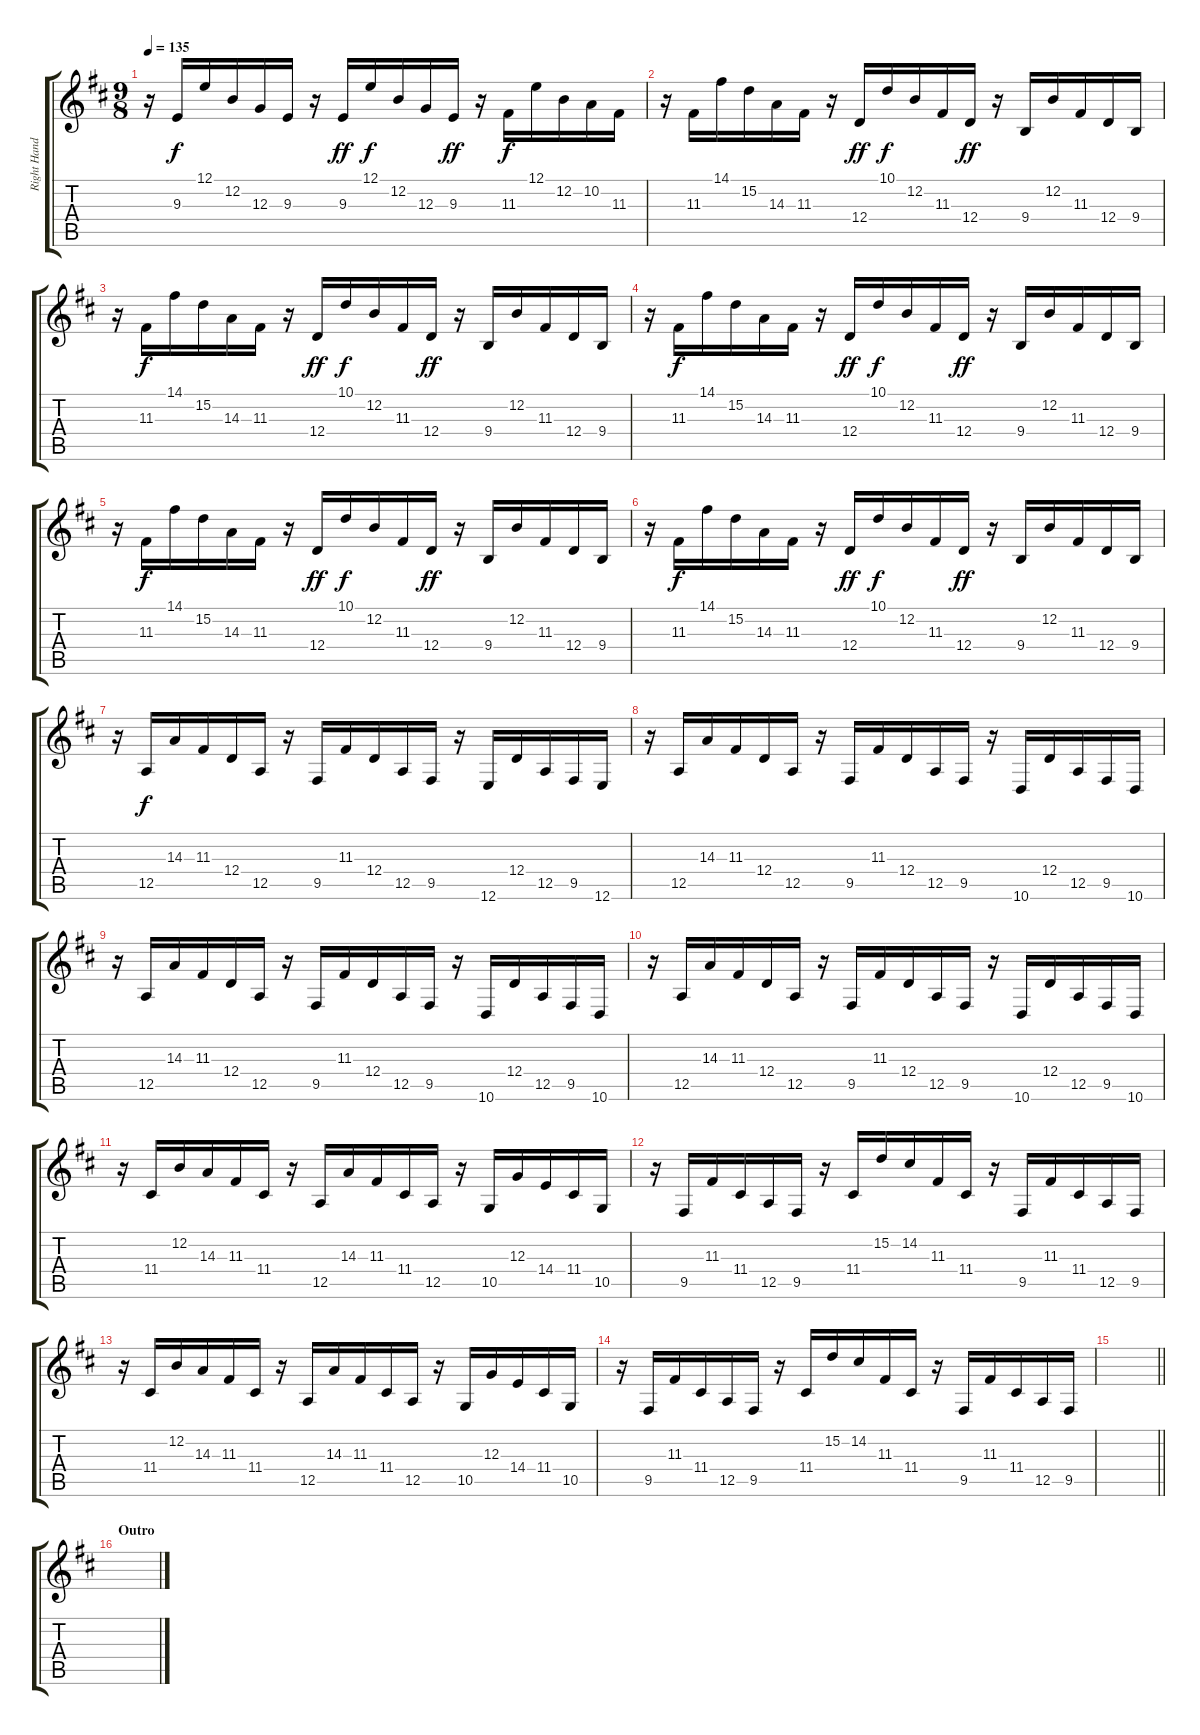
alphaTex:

\track ("Right Hand" "Right Hand") {instrument acousticgrandpiano}
\staff {score tabs}
\tuning (E4 B3 G3 D3 A2 E2) {hide}
\ts (9 8)
\tempo 135
\clef g2
\ks d
r.16{dy ff} 9.3.16{dy f} 12.1.16 12.2.16 12.3.16 9.3.16 r.16 9.3.16{dy ff} 12.1.16{dy f} 12.2.16 12.3.16 9.3.16{dy ff} r.16 11.3.16{dy f} 12.1.16 12.2.16 10.2.16 11.3.16 |
r.16 11.3.16 14.1.16 15.2.16 14.3.16 11.3.16 r.16 12.4.16{dy ff} 10.1.16{dy f} 12.2.16 11.3.16 12.4.16{dy ff} r.16 9.4.16 12.2.16 11.3.16 12.4.16 9.4.16 |
r.16 11.3.16{dy f} 14.1.16 15.2.16 14.3.16 11.3.16 r.16 12.4.16{dy ff} 10.1.16{dy f} 12.2.16 11.3.16 12.4.16{dy ff} r.16 9.4.16 12.2.16 11.3.16 12.4.16 9.4.16 |
r.16 11.3.16{dy f} 14.1.16 15.2.16 14.3.16 11.3.16 r.16 12.4.16{dy ff} 10.1.16{dy f} 12.2.16 11.3.16 12.4.16{dy ff} r.16 9.4.16 12.2.16 11.3.16 12.4.16 9.4.16 |
r.16 11.3.16{dy f} 14.1.16 15.2.16 14.3.16 11.3.16 r.16 12.4.16{dy ff} 10.1.16{dy f} 12.2.16 11.3.16 12.4.16{dy ff} r.16 9.4.16 12.2.16 11.3.16 12.4.16 9.4.16 |
r.16 11.3.16{dy f} 14.1.16 15.2.16 14.3.16 11.3.16 r.16 12.4.16{dy ff} 10.1.16{dy f} 12.2.16 11.3.16 12.4.16{dy ff} r.16 9.4.16 12.2.16 11.3.16 12.4.16 9.4.16 |
r.16 12.5.16{dy f} 14.3.16 11.3.16 12.4.16 12.5.16 r.16 9.5.16 11.3.16 12.4.16 12.5.16 9.5.16 r.16 12.6.16 12.4.16 12.5.16 9.5.16 12.6.16 |
r.16 12.5.16 14.3.16 11.3.16 12.4.16 12.5.16 r.16 9.5.16 11.3.16 12.4.16 12.5.16 9.5.16 r.16 10.6.16 12.4.16 12.5.16 9.5.16 10.6.16 |
r.16 12.5.16 14.3.16 11.3.16 12.4.16 12.5.16 r.16 9.5.16 11.3.16 12.4.16 12.5.16 9.5.16 r.16 10.6.16 12.4.16 12.5.16 9.5.16 10.6.16 |
r.16 12.5.16 14.3.16 11.3.16 12.4.16 12.5.16 r.16 9.5.16 11.3.16 12.4.16 12.5.16 9.5.16 r.16 10.6.16 12.4.16 12.5.16 9.5.16 10.6.16 |
r.16 11.4.16 12.2.16 14.3.16 11.3.16 11.4.16 r.16 12.5.16 14.3.16 11.3.16 11.4.16 12.5.16 r.16 10.5.16 12.3.16 14.4.16 11.4.16 10.5.16 |
r.16 9.5.16 11.3.16 11.4.16 12.5.16 9.5.16 r.16 11.4.16 15.2.16 14.2.16 11.3.16 11.4.16 r.16 9.5.16 11.3.16 11.4.16 12.5.16 9.5.16 |
r.16 11.4.16{volume 0} 12.2.16 14.3.16 11.3.16 11.4.16 r.16 12.5.16 14.3.16 11.3.16 11.4.16 12.5.16 r.16 10.5.16 12.3.16 14.4.16 11.4.16 10.5.16 |
r.16 9.5.16 11.3.16 11.4.16 12.5.16 9.5.16 r.16 11.4.16 15.2.16 14.2.16 11.3.16 11.4.16 r.16 9.5.16 11.3.16 11.4.16 12.5.16 9.5.16 |
\barLineRight lightlight
|
\section ("" "Outro")
